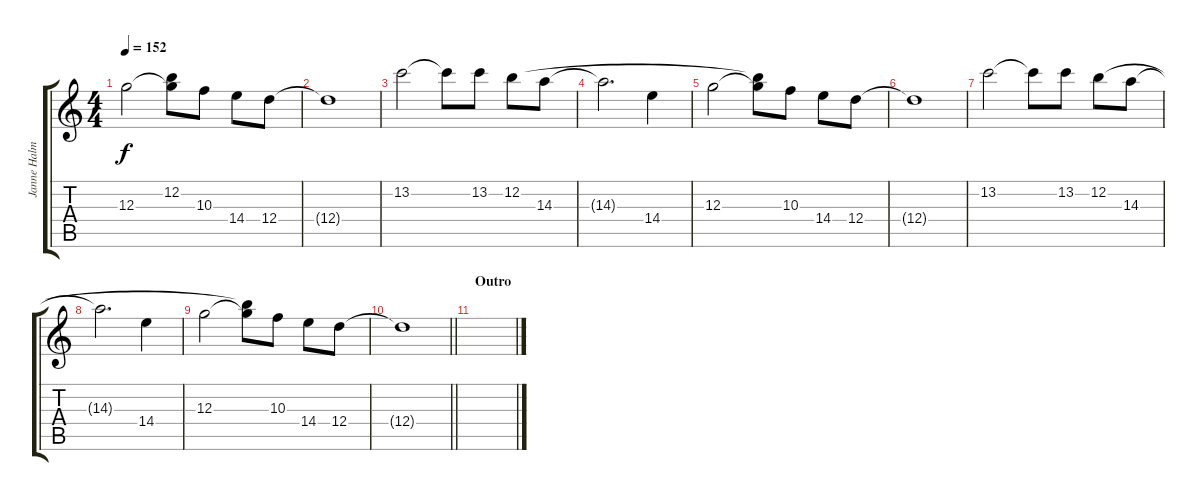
\track ("Janne Halmkrona" "Janne Halm") {instrument distortionguitar}
\staff {score tabs}
\tuning (E4 B3 G3 D3 A2 E2) {hide}
\ts (4 4)
\tempo 152
\clef g2
\ks aminor
12.3.2{dy f} (12.2{t} 12.3{t}).8 10.3.8 14.4.8 12.4.8 |
12.4{t}.1 |
13.2.2 13.2{t}.8 13.2.8 12.2.8 14.3.8 |
14.3{t}.2{d} 14.4.4 |
12.3.2 (12.2{t} 12.3{t}).8 10.3.8 14.4.8 12.4.8 |
12.4{t}.1 |
13.2.2 13.2{t}.8 13.2.8 12.2.8 14.3.8 |
14.3{t}.2{d} 14.4.4 |
12.3.2 (12.2{t} 12.3{t}).8 10.3.8 14.4.8 12.4.8 |
\barLineRight lightlight
12.4{t}.1 |
\section ("" "Outro")
